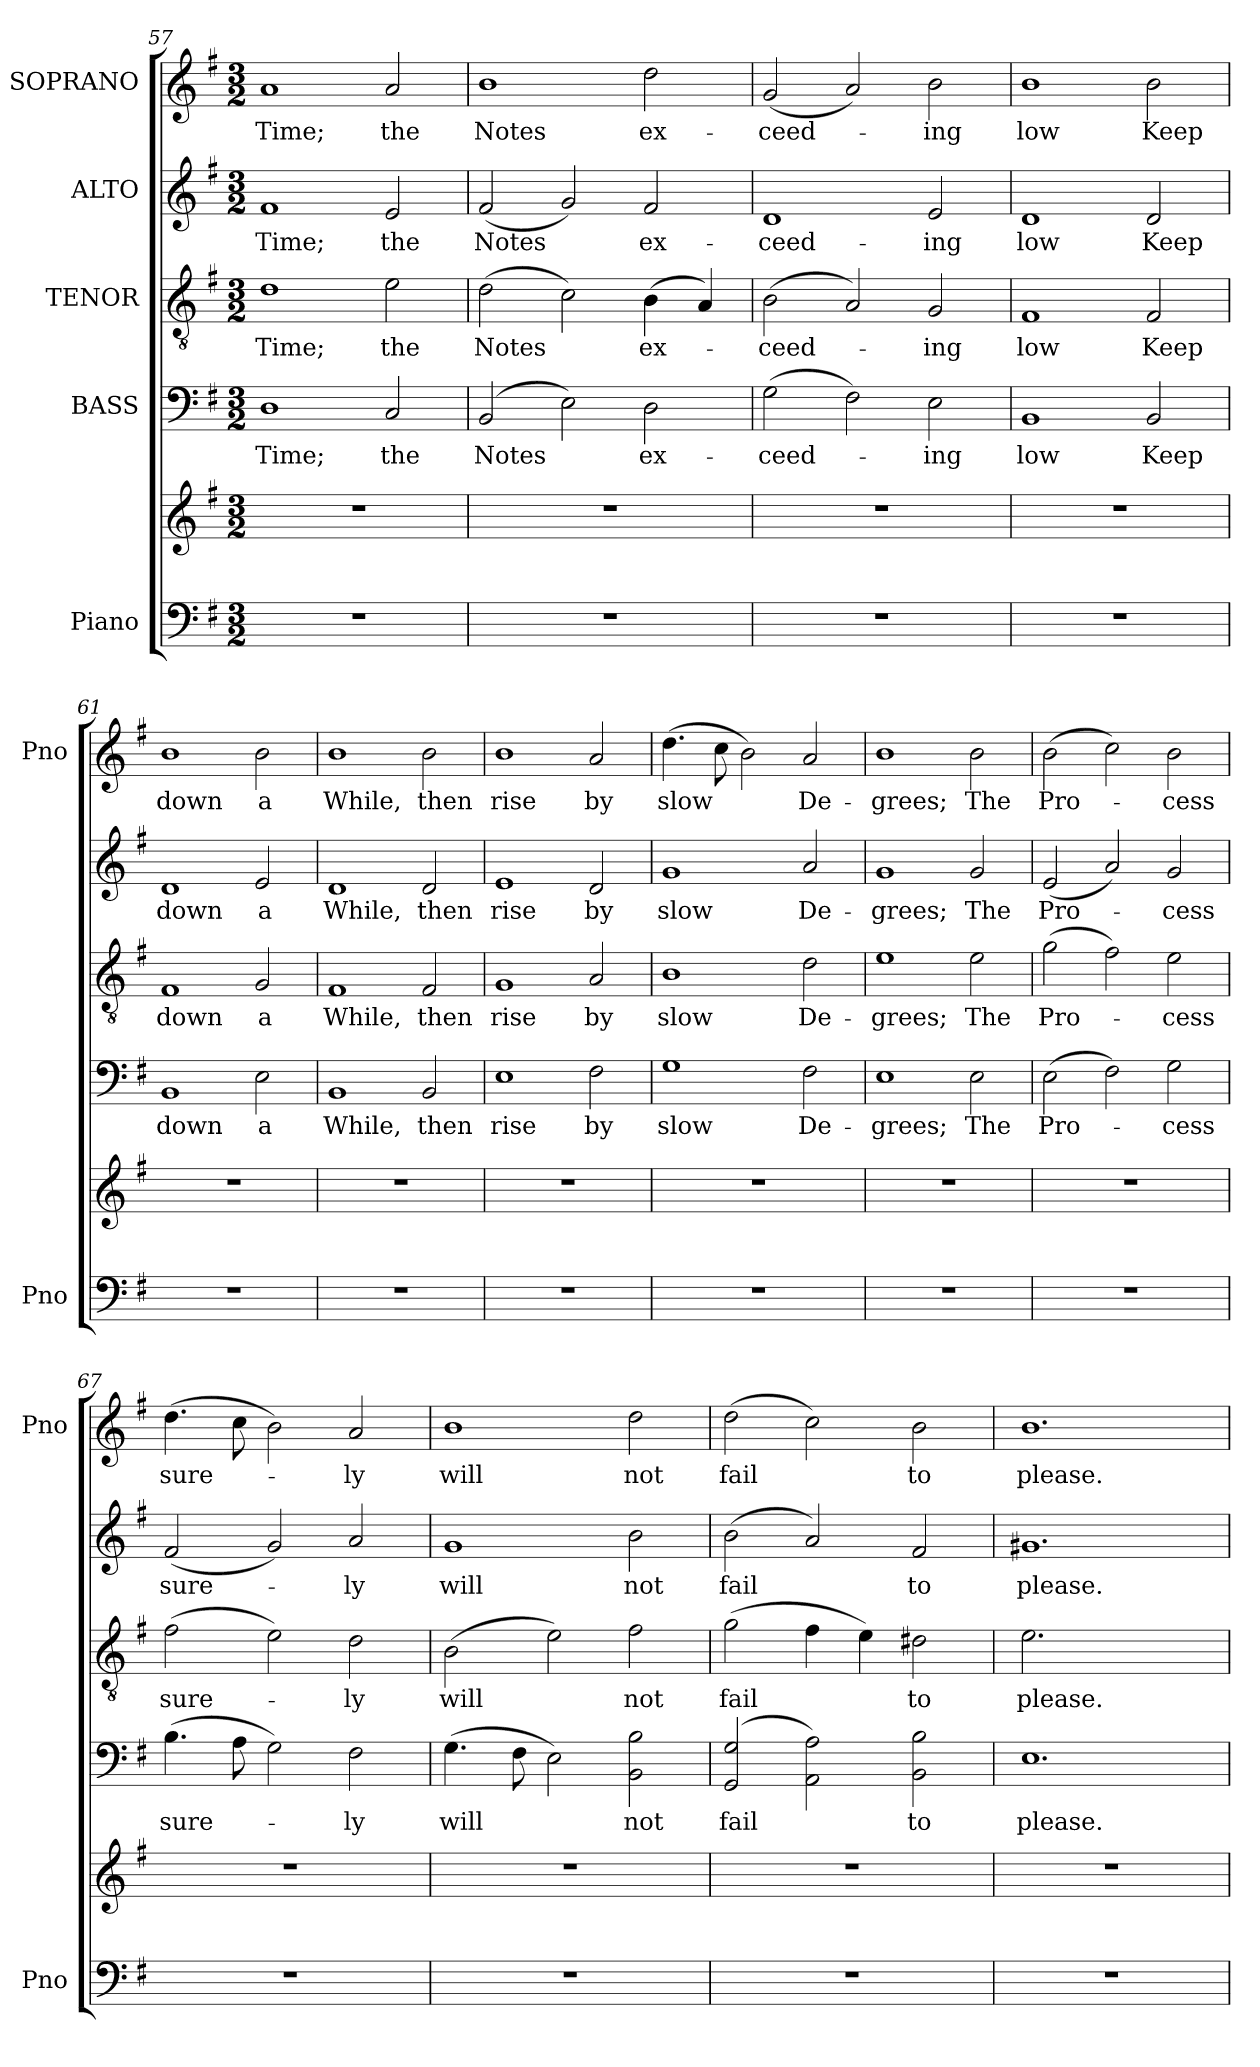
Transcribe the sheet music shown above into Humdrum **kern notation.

**kern	**kern	**kern	**text	**kern	**text	**kern	**text	**kern	**text
*part5	*part5	*part4	*part4	*part3	*part3	*part2	*part2	*part1	*part1
*staff6	*staff5	*staff4	*staff4	*staff3	*staff3	*staff2	*staff2	*staff1	*staff1
*I"Piano	*	*I"BASS	*	*I"TENOR	*	*I"ALTO	*	*I"SOPRANO	*
*I'Pno	*	*	*	*	*	*	*	*I'Pno	*
*clefF4	*clefG2	*clefF4	*	*clefGv2	*	*clefG2	*	*clefG2	*
*k[f#]	*k[f#]	*k[f#]	*	*k[f#]	*	*k[f#]	*	*k[f#]	*
*G:	*G:	*G:	*	*G:	*	*G:	*	*G:	*
*M3/2	*M3/2	*M3/2	*	*M3/2	*	*M3/2	*	*M3/2	*
=57	=57	=57	=57	=57	=57	=57	=57	=57	=57
1.r	1.r	1D	Time;	1d	Time;	1f#	Time;	1a	Time;
.	.	2C/	the	2e\	the	2e/	the	2a/	the
=58	=58	=58	=58	=58	=58	=58	=58	=58	=58
1.r	1.r	(2BB/	Notes	(2d\	Notes	(2f#/	Notes	1b	Notes
.	.	2E\)	.	2c\)	.	2g/)	.	.	.
.	.	2D\	ex-	(4B\	ex-	2f#/	ex-	2dd\	ex-
.	.	.	.	4A/)	.	.	.	.	.
=59	=59	=59	=59	=59	=59	=59	=59	=59	=59
1.r	1.r	(2G\	-ceed-	(2B\	-ceed-	1d	-ceed-	(2g/	-ceed-
.	.	2F#\)	.	2A/)	.	.	.	2a/)	.
.	.	2E\	-ing	2G/	-ing	2e/	-ing	2b\	-ing
!!LO:LB:g=z
=60	=60	=60	=60	=60	=60	=60	=60	=60	=60
1.r	1.r	1BB	low	1F#	low	1d	low	1b	low
.	.	2BB/	Keep	2F#/	Keep	2d/	Keep	2b\	Keep
=61	=61	=61	=61	=61	=61	=61	=61	=61	=61
1.r	1.r	1BB	down	1F#	down	1d	down	1b	down
.	.	2E\	a	2G/	a	2e/	a	2b\	a
=62	=62	=62	=62	=62	=62	=62	=62	=62	=62
1.r	1.r	1BB	While,	1F#	While,	1d	While,	1b	While,
.	.	2BB/	then	2F#/	then	2d/	then	2b\	then
=63	=63	=63	=63	=63	=63	=63	=63	=63	=63
1.r	1.r	1E	rise	1G	rise	1e	rise	1b	rise
.	.	2F#\	by	2A/	by	2d/	by	2a/	by
=64	=64	=64	=64	=64	=64	=64	=64	=64	=64
1.r	1.r	1G	slow	1B	slow	1g	slow	(4.dd\	slow
.	.	.	.	.	.	.	.	8cc\	.
.	.	.	.	.	.	.	.	2b\)	.
.	.	2F#\	De-	2d\	De-	2a/	De-	2a/	De-
=65	=65	=65	=65	=65	=65	=65	=65	=65	=65
1.r	1.r	1E	-grees;	1e	-grees;	1g	-grees;	1b	-grees;
.	.	2E\	The	2e\	The	2g/	The	2b\	The
!!LO:LB:g=z
=66	=66	=66	=66	=66	=66	=66	=66	=66	=66
1.r	1.r	(2E\	Pro-	(2g\	Pro-	(2e/	Pro-	(2b\	Pro-
.	.	2F#\)	.	2f#\)	.	2a/)	.	2cc\)	.
.	.	2G\	-cess	2e\	-cess	2g/	-cess	2b\	-cess
=67	=67	=67	=67	=67	=67	=67	=67	=67	=67
1.r	1.r	(4.B\	sure-	(2f#\	sure-	(2f#/	sure-	(4.dd\	sure-
.	.	8A\	.	.	.	.	.	8cc\	.
.	.	2G\)	.	2e\)	.	2g/)	.	2b\)	.
.	.	2F#\	-ly	2d\	-ly	2a/	-ly	2a/	-ly
=68	=68	=68	=68	=68	=68	=68	=68	=68	=68
1.r	1.r	(4.G\	will	(2B\	will	1g	will	1b	will
.	.	8F#\	.	.	.	.	.	.	.
.	.	2E\)	.	2e\)	.	.	.	.	.
.	.	2BB\ 2B\	not	2f#\	not	2b\	not	2dd\	not
=69	=69	=69	=69	=69	=69	=69	=69	=69	=69
1.r	1.r	(2GG/ 2G/	fail	(2g\	fail	(2b\	fail	(2dd\	fail
.	.	2AA\ 2A\)	.	4f#\	.	2a/)	.	2cc\)	.
.	.	.	.	4e\)	.	.	.	.	.
.	.	2BB\ 2B\	to	2d#X\	to	2f#/	to	2b\	to
=70	=70	=70	=70	=70	=70	=70	=70	=70	=70
1.r	1.r	1.E	please.	2.e\	please.	1.g#X	please.	1.b	please.
.	.	.	.	2.ryy	.	.	.	.	.
=	=	=	=	=	=	=	=	=	=
*-	*-	*-	*-	*-	*-	*-	*-	*-	*-
